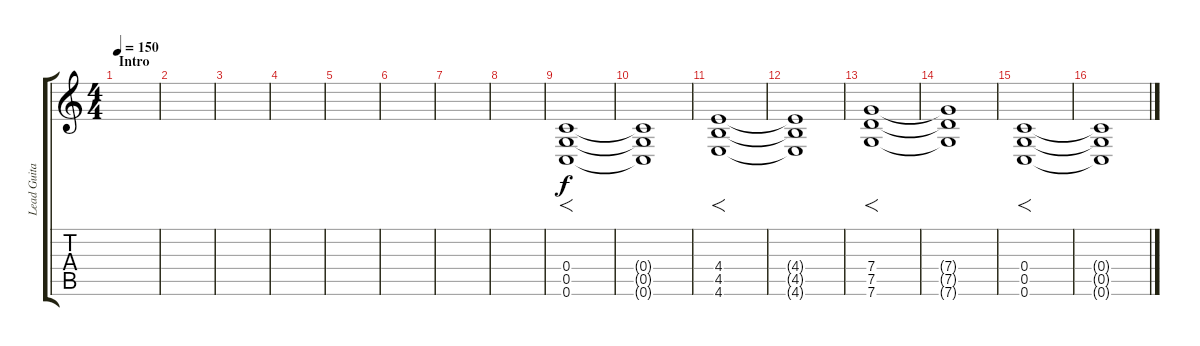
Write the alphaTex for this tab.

\track ("Lead Guitar" "Lead Guita") {instrument distortionguitar}
\staff {score tabs}
\tuning (D4 A3 F3 C3 G2 C2) {hide}
\ts (4 4)
\section ("" "Intro")
\tempo 150
\clef g2
\ks c
|
|
|
|
|
|
|
|
(0.4 0.5 0.6).1{f} |
(0.4{t} 0.5{t} 0.6{t}).1 |
(4.4 4.5 4.6).1{f} |
(4.4{t} 4.5{t} 4.6{t}).1 |
(7.4 7.5 7.6).1{f} |
(7.4{t} 7.5{t} 7.6{t}).1 |
(0.4 0.5 0.6).1{f} |
(0.4{t} 0.5{t} 0.6{t}).1
